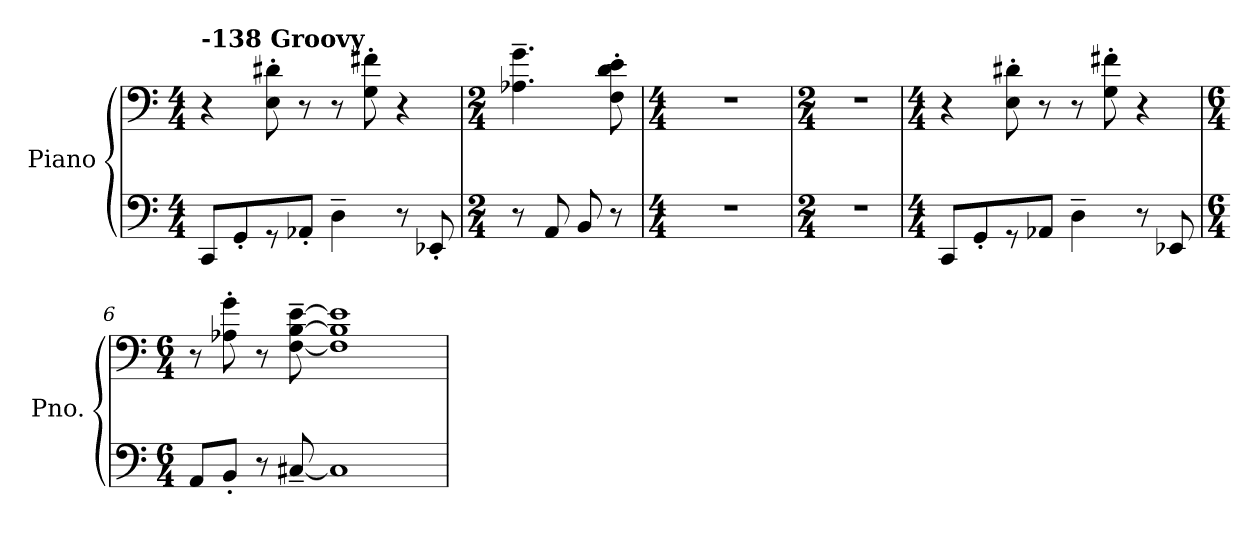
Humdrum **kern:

**kern	**kern	**dynam
*part1	*part1	*part1
*staff2	*staff1	*staff1/2
*I"Piano	*	*
*I'Pno.	*	*
*clefF4	*clefF4	*
*k[]	*k[]	*
*M4/4	*M4/4	*
*MM132	*MM132	*
=1	=1	=1
!	!LO:TX:a:B:t=-138 Groovy	!
!	!	!LO:DY:b
!	!	!LO:DY:n=1:b
8CC/L	4r	p other-dynamics
8GG'/	.	.
8r	8E\' 8d#X\'	.
8AA-X'/J	8r	.
4D~\	8r	.
.	8G\' 8f#X\'	.
8r	4r	.
8EE-X'/	.	.
=2	=2	=2
*M2/4	*M2/4	*
8r	4.A-X\~ 4.g\~	.
8AA/	.	.
8BB/	.	.
8r	8F\' 8d\' 8e\'	.
=3	=3	=3
*M4/4	*M4/4	*
1r	1r	.
=4	=4	=4
*M2/4	*M2/4	*
2r	2r	.
=5	=5	=5
*M4/4	*M4/4	*
8CC/L	4r	.
8GG'/	.	.
8r	8E\' 8d#X\'	.
8AA-X/J	8r	.
4D~\	8r	.
.	8G\' 8f#X\'	.
8r	4r	.
8EE-X/	.	.
!!LO:LB:g=z
=6	=6	=6
*M6/4	*M6/4	*
8AA/L	8r	.
8BB'/J	8A-X\' 8g\'	.
8r	8r	.
[8C#X~/	[8F\~ [8B\~ [8e\~	.
1C#]	1F] 1B] 1e]	.
=	=	=
*-	*-	*-
